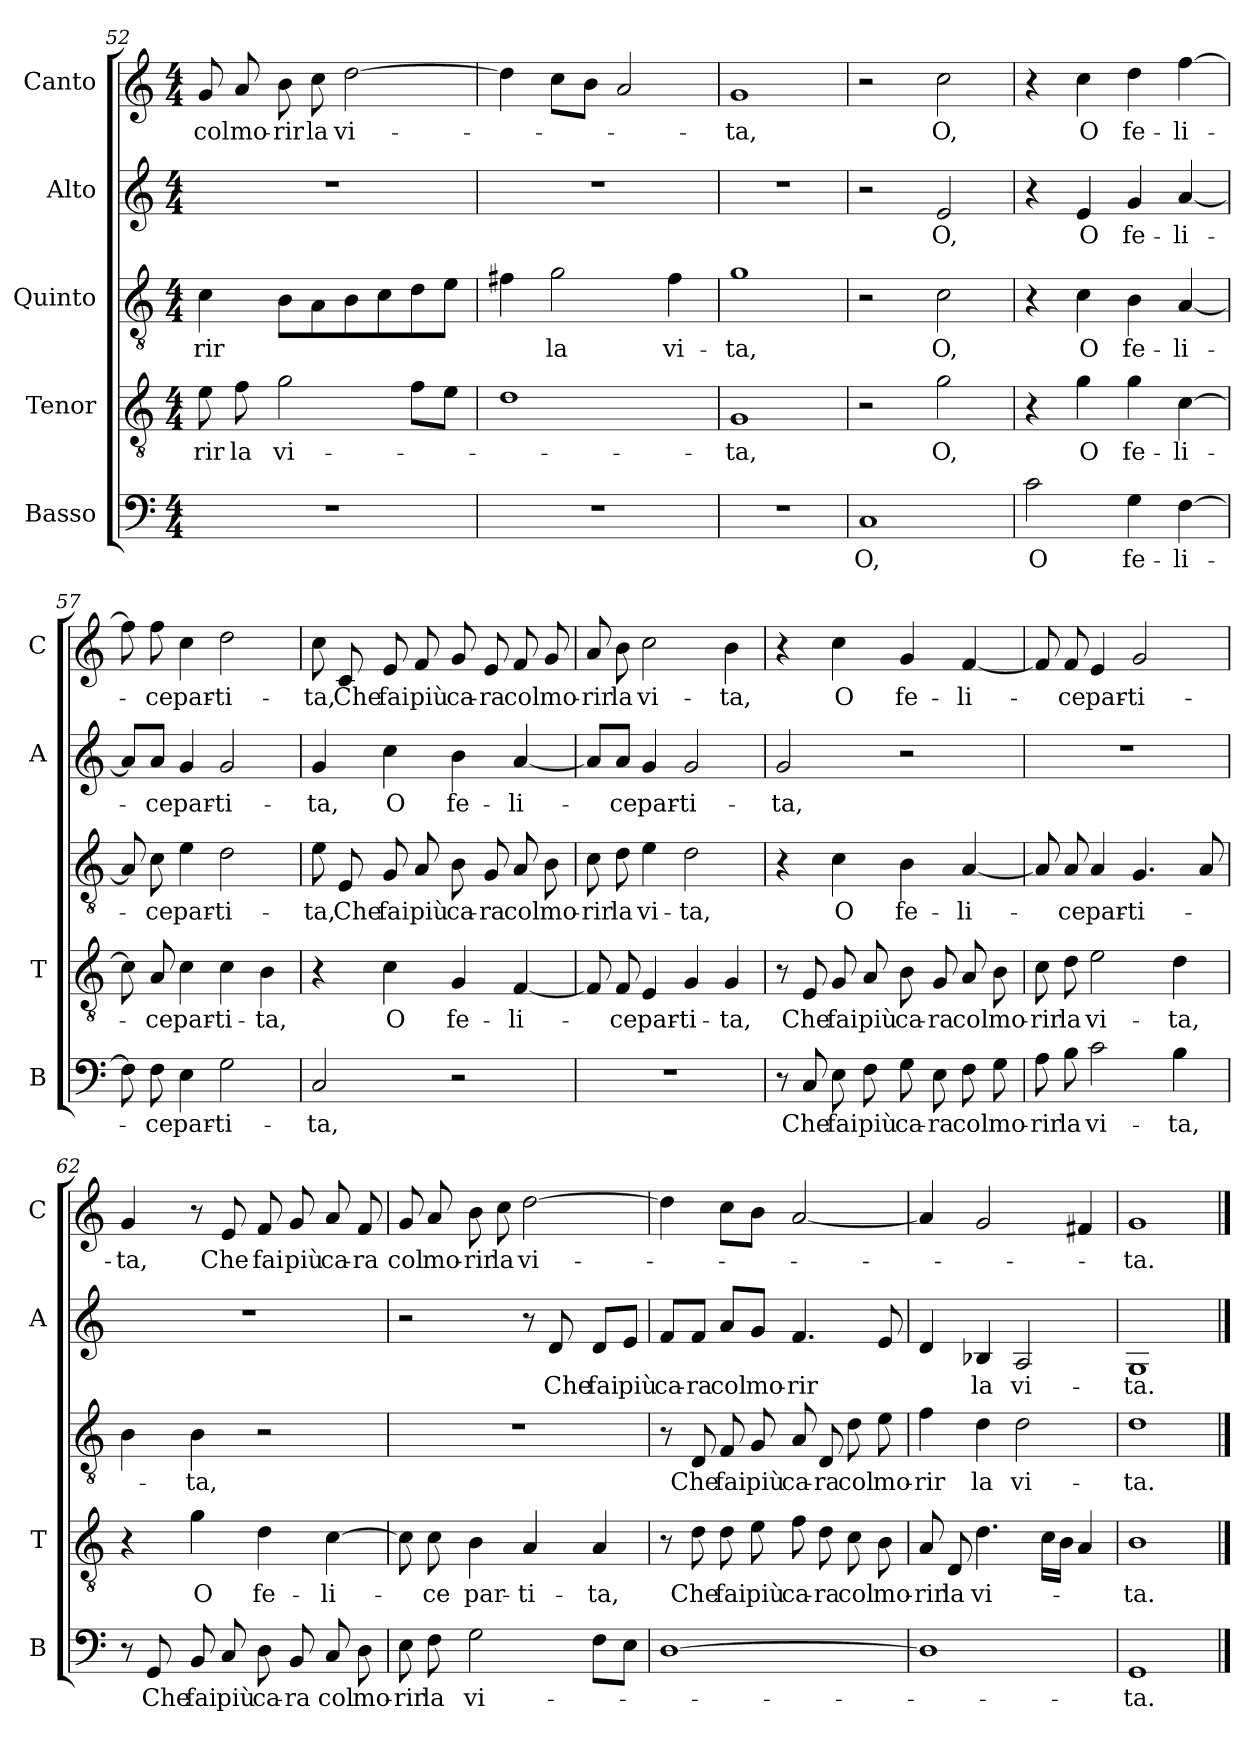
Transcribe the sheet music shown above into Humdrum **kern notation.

**kern	**text	**kern	**text	**kern	**text	**kern	**text	**kern	**text
*part5	*part5	*part4	*part4	*part3	*part3	*part2	*part2	*part1	*part1
*staff5	*staff5	*staff4	*staff4	*staff3	*staff3	*staff2	*staff2	*staff1	*staff1
*I"Basso	*	*I"Tenor	*	*I"Quinto	*	*I"Alto	*	*I"Canto	*
*I'B	*	*I'T	*	*	*	*I'A	*	*I'C	*
!!LO:LB:g=z
*clefF4	*	*clefGv2	*	*clefGv2	*	*clefG2	*	*clefG2	*
*k[]	*	*k[]	*	*k[]	*	*k[]	*	*k[]	*
*C:	*	*C:	*	*C:	*	*C:	*	*C:	*
*M4/4	*	*M4/4	*	*M4/4	*	*M4/4	*	*M4/4	*
=52	=52	=52	=52	=52	=52	=52	=52	=52	=52
!	!	!	!LO:LY:b	!	!LO:LY:b	!	!	!	!LO:LY:b
1r	.	8e\	-rir	4c\	-rir	1r	.	8g/	col
!	!	!	!LO:LY:b	!	!	!	!	!	!LO:LY:b
.	.	8f\	la	.	.	.	.	8a/	mo-
!	!	!	!LO:LY:b	!	!	!	!	!	!LO:LY:b
.	.	2g\	vi-	8B\L	.	.	.	8b\	-rir
!	!	!	!	!	!	!	!	!	!LO:LY:b
.	.	.	.	8A\	.	.	.	8cc\	la
!	!	!	!	!	!	!	!	!	!LO:LY:b
.	.	.	.	8B\	.	.	.	[2dd\	vi-
.	.	.	.	8c\	.	.	.	.	.
.	.	8f\L	.	8d\	.	.	.	.	.
.	.	8e\J	.	8e\J	.	.	.	.	.
=53	=53	=53	=53	=53	=53	=53	=53	=53	=53
1r	.	1d	.	4f#X\	.	1r	.	4dd\]	.
!	!	!	!	!	!LO:LY:b	!	!	!	!
.	.	.	.	2g\	la	.	.	8cc\L	.
.	.	.	.	.	.	.	.	8b\J	.
.	.	.	.	.	.	.	.	2a/	.
!	!	!	!	!	!LO:LY:b	!	!	!	!
.	.	.	.	4f#\	vi-	.	.	.	.
=54	=54	=54	=54	=54	=54	=54	=54	=54	=54
!	!	!	!LO:LY:b	!	!LO:LY:b	!	!	!	!LO:LY:b
1r	.	1G	-ta,	1g	-ta,	1r	.	1g	-ta,
=55	=55	=55	=55	=55	=55	=55	=55	=55	=55
!	!LO:LY:b	!	!	!	!	!	!	!	!
1C	O,	2r	.	2r	.	2r	.	2r	.
!	!	!	!LO:LY:b	!	!LO:LY:b	!	!LO:LY:b	!	!LO:LY:b
.	.	2g\	O,	2c\	O,	2e/	O,	2cc\	O,
=56	=56	=56	=56	=56	=56	=56	=56	=56	=56
!	!LO:LY:b	!	!	!	!	!	!	!	!
2c\	O	4r	.	4r	.	4r	.	4r	.
!	!	!	!LO:LY:b	!	!LO:LY:b	!	!LO:LY:b	!	!LO:LY:b
.	.	4g\	O	4c\	O	4e/	O	4cc\	O
!	!LO:LY:b	!	!LO:LY:b	!	!LO:LY:b	!	!LO:LY:b	!	!LO:LY:b
4G\	fe-	4g\	fe-	4B\	fe-	4g/	fe-	4dd\	fe-
!	!LO:LY:b	!	!LO:LY:b	!	!LO:LY:b	!	!LO:LY:b	!	!LO:LY:b
[4F\	-li-	[4c\	-li-	[4A/	-li-	[4a/	-li-	[4ff\	-li-
=57	=57	=57	=57	=57	=57	=57	=57	=57	=57
8F\]	.	8c\]	.	8A/]	.	8a/L]	.	8ff\]	.
!	!LO:LY:b	!	!LO:LY:b	!	!LO:LY:b	!	!LO:LY:b	!	!LO:LY:b
8F\	-ce	8A/	-ce	8c\	-ce	8a/J	-ce	8ff\	-ce
!	!LO:LY:b	!	!LO:LY:b	!	!LO:LY:b	!	!LO:LY:b	!	!LO:LY:b
4E\	par-	4c\	par-	4e\	par-	4g/	par-	4cc\	par-
!	!LO:LY:b	!	!LO:LY:b	!	!LO:LY:b	!	!LO:LY:b	!	!LO:LY:b
2G\	-ti-	4c\	-ti-	2d\	-ti-	2g/	-ti-	2dd\	-ti-
!	!	!	!LO:LY:b	!	!	!	!	!	!
.	.	4B\	-ta,	.	.	.	.	.	.
=58	=58	=58	=58	=58	=58	=58	=58	=58	=58
!	!LO:LY:b	!	!	!	!LO:LY:b	!	!LO:LY:b	!	!LO:LY:b
2C/	-ta,	4r	.	8e\	-ta,	4g/	-ta,	8cc\	-ta,
!	!	!	!	!	!LO:LY:b	!	!	!	!LO:LY:b
.	.	.	.	8E/	Che	.	.	8c/	Che
!	!	!	!LO:LY:b	!	!LO:LY:b	!	!LO:LY:b	!	!LO:LY:b
.	.	4c\	O	8G/	fai	4cc\	O	8e/	fai
!	!	!	!	!	!LO:LY:b	!	!	!	!LO:LY:b
.	.	.	.	8A/	più	.	.	8f/	più
!	!	!	!LO:LY:b	!	!LO:LY:b	!	!LO:LY:b	!	!LO:LY:b
2r	.	4G/	fe-	8B\	ca-	4b\	fe-	8g/	ca-
!	!	!	!	!	!LO:LY:b	!	!	!	!LO:LY:b
.	.	.	.	8G/	-ra	.	.	8e/	-ra
!	!	!	!LO:LY:b	!	!LO:LY:b	!	!LO:LY:b	!	!LO:LY:b
.	.	[4F/	-li-	8A/	col	[4a/	-li-	8f/	col
!	!	!	!	!	!LO:LY:b	!	!	!	!LO:LY:b
.	.	.	.	8B\	mo-	.	.	8g/	mo-
!!LO:PB:g=z
=59	=59	=59	=59	=59	=59	=59	=59	=59	=59
!	!	!	!	!	!LO:LY:b	!	!	!	!LO:LY:b
1r	.	8F/]	.	8c\	-rir	8a/L]	.	8a/	-rir
!	!	!	!LO:LY:b	!	!LO:LY:b	!	!LO:LY:b	!	!LO:LY:b
.	.	8F/	-ce	8d\	la	8a/J	-ce	8b\	la
!	!	!	!LO:LY:b	!	!LO:LY:b	!	!LO:LY:b	!	!LO:LY:b
.	.	4E/	par-	4e\	vi-	4g/	par-	2cc\	vi-
!	!	!	!LO:LY:b	!	!LO:LY:b	!	!LO:LY:b	!	!
.	.	4G/	-ti-	2d\	-ta,	2g/	-ti-	.	.
!	!	!	!LO:LY:b	!	!	!	!	!	!LO:LY:b
.	.	4G/	-ta,	.	.	.	.	4b\	-ta,
=60	=60	=60	=60	=60	=60	=60	=60	=60	=60
!	!	!	!	!	!	!	!LO:LY:b	!	!
8r	.	8r	.	4r	.	2g/	-ta,	4r	.
!	!LO:LY:b	!	!LO:LY:b	!	!	!	!	!	!
8C/	Che	8E/	Che	.	.	.	.	.	.
!	!LO:LY:b	!	!LO:LY:b	!	!LO:LY:b	!	!	!	!LO:LY:b
8E\	fai	8G/	fai	4c\	O	.	.	4cc\	O
!	!LO:LY:b	!	!LO:LY:b	!	!	!	!	!	!
8F\	più	8A/	più	.	.	.	.	.	.
!	!LO:LY:b	!	!LO:LY:b	!	!LO:LY:b	!	!	!	!LO:LY:b
8G\	ca-	8B\	ca-	4B\	fe-	2r	.	4g/	fe-
!	!LO:LY:b	!	!LO:LY:b	!	!	!	!	!	!
8E\	-ra	8G/	-ra	.	.	.	.	.	.
!	!LO:LY:b	!	!LO:LY:b	!	!LO:LY:b	!	!	!	!LO:LY:b
8F\	col	8A/	col	[4A/	-li-	.	.	[4f/	-li-
!	!LO:LY:b	!	!LO:LY:b	!	!	!	!	!	!
8G\	mo-	8B\	mo-	.	.	.	.	.	.
=61	=61	=61	=61	=61	=61	=61	=61	=61	=61
!	!LO:LY:b	!	!LO:LY:b	!	!	!	!	!	!
8A\	-rir	8c\	-rir	8A/]	.	1r	.	8f/]	.
!	!LO:LY:b	!	!LO:LY:b	!	!LO:LY:b	!	!	!	!LO:LY:b
8B\	la	8d\	la	8A/	-ce	.	.	8f/	-ce
!	!LO:LY:b	!	!LO:LY:b	!	!LO:LY:b	!	!	!	!LO:LY:b
2c\	vi-	2e\	vi-	4A/	par-	.	.	4e/	par-
!	!	!	!	!	!LO:LY:b	!	!	!	!LO:LY:b
.	.	.	.	4.G/	-ti-	.	.	2g/	-ti-
!	!LO:LY:b	!	!LO:LY:b	!	!	!	!	!	!
4B\	-ta,	4d\	-ta,	.	.	.	.	.	.
.	.	.	.	8A/	.	.	.	.	.
=62	=62	=62	=62	=62	=62	=62	=62	=62	=62
!	!	!	!	!	!	!	!	!	!LO:LY:b
8r	.	4r	.	4B\	.	1r	.	4g/	-ta,
!	!LO:LY:b	!	!	!	!	!	!	!	!
8GG/	Che	.	.	.	.	.	.	.	.
!	!LO:LY:b	!	!LO:LY:b	!	!LO:LY:b	!	!	!	!
8BB/	fai	4g\	O	4B\	-ta,	.	.	8r	.
!	!LO:LY:b	!	!	!	!	!	!	!	!LO:LY:b
8C/	più	.	.	.	.	.	.	8e/	Che
!	!LO:LY:b	!	!LO:LY:b	!	!	!	!	!	!LO:LY:b
8D\	ca-	4d\	fe-	2r	.	.	.	8f/	fai
!	!LO:LY:b	!	!	!	!	!	!	!	!LO:LY:b
8BB/	-ra	.	.	.	.	.	.	8g/	più
!	!LO:LY:b	!	!LO:LY:b	!	!	!	!	!	!LO:LY:b
8C/	col	[4c\	-li-	.	.	.	.	8a/	ca-
!	!LO:LY:b	!	!	!	!	!	!	!	!LO:LY:b
8D\	mo-	.	.	.	.	.	.	8f/	-ra
!!LO:LB:g=z
=63	=63	=63	=63	=63	=63	=63	=63	=63	=63
!	!LO:LY:b	!	!	!	!	!	!	!	!LO:LY:b
8E\	-rir	8c\]	.	1r	.	2r	.	8g/	col
!	!LO:LY:b	!	!LO:LY:b	!	!	!	!	!	!LO:LY:b
8F\	la	8c\	-ce	.	.	.	.	8a/	mo-
!	!LO:LY:b	!	!LO:LY:b	!	!	!	!	!	!LO:LY:b
2G\	vi-	4B\	par-	.	.	.	.	8b\	-rir
!	!	!	!	!	!	!	!	!	!LO:LY:b
.	.	.	.	.	.	.	.	8cc\	la
!	!	!	!LO:LY:b	!	!	!	!	!	!LO:LY:b
.	.	4A/	-ti-	.	.	8r	.	[2dd\	vi-
!	!	!	!	!	!	!	!LO:LY:b	!	!
.	.	.	.	.	.	8d/	Che	.	.
!	!	!	!LO:LY:b	!	!	!	!LO:LY:b	!	!
8F\L	.	4A/	-ta,	.	.	8d/L	fai	.	.
!	!	!	!	!	!	!	!LO:LY:b	!	!
8E\J	.	.	.	.	.	8e/J	più	.	.
=64	=64	=64	=64	=64	=64	=64	=64	=64	=64
!	!	!	!	!	!	!	!LO:LY:b	!	!
[1D	.	8r	.	8r	.	8f/L	ca-	4dd\]	.
!	!	!	!LO:LY:b	!	!LO:LY:b	!	!LO:LY:b	!	!
.	.	8d\	Che	8D/	Che	8f/J	-ra	.	.
!	!	!	!LO:LY:b	!	!LO:LY:b	!	!LO:LY:b	!	!
.	.	8d\	fai	8F/	fai	8a/L	col	8cc\L	.
!	!	!	!LO:LY:b	!	!LO:LY:b	!	!LO:LY:b	!	!
.	.	8e\	più	8G/	più	8g/J	mo-	8b\J	.
!	!	!	!LO:LY:b	!	!LO:LY:b	!	!LO:LY:b	!	!
.	.	8f\	ca-	8A/	ca-	4.f/	-rir	[2a/	.
!	!	!	!LO:LY:b	!	!LO:LY:b	!	!	!	!
.	.	8d\	-ra	8D/	-ra	.	.	.	.
!	!	!	!LO:LY:b	!	!LO:LY:b	!	!	!	!
.	.	8c\	col	8d\	col	.	.	.	.
!	!	!	!LO:LY:b	!	!LO:LY:b	!	!	!	!
.	.	8B\	mo-	8e\	mo-	8e/	.	.	.
=65	=65	=65	=65	=65	=65	=65	=65	=65	=65
!	!	!	!LO:LY:b	!	!LO:LY:b	!	!	!	!
1D]	.	8A/	-rir	4f\	-rir	4d/	.	4a/]	.
!	!	!	!LO:LY:b	!	!	!	!	!	!
.	.	8D/	la	.	.	.	.	.	.
!	!	!	!LO:LY:b	!	!LO:LY:b	!	!LO:LY:b	!	!
.	.	4.d\	vi-	4d\	la	4B-X/	la	2g/	.
!	!	!	!	!	!LO:LY:b	!	!LO:LY:b	!	!
.	.	.	.	2d\	vi-	2A/	vi-	.	.
.	.	16c\LL	.	.	.	.	.	.	.
.	.	16B\JJ	.	.	.	.	.	.	.
.	.	4A/	.	.	.	.	.	4f#X/	.
=66	=66	=66	=66	=66	=66	=66	=66	=66	=66
!	!LO:LY:b	!	!LO:LY:b	!	!LO:LY:b	!	!LO:LY:b	!	!LO:LY:b
1GG	-ta.	1B	-ta.	1d	-ta.	1G	-ta.	1g	-ta.
==	==	==	==	==	==	==	==	==	==
*-	*-	*-	*-	*-	*-	*-	*-	*-	*-
